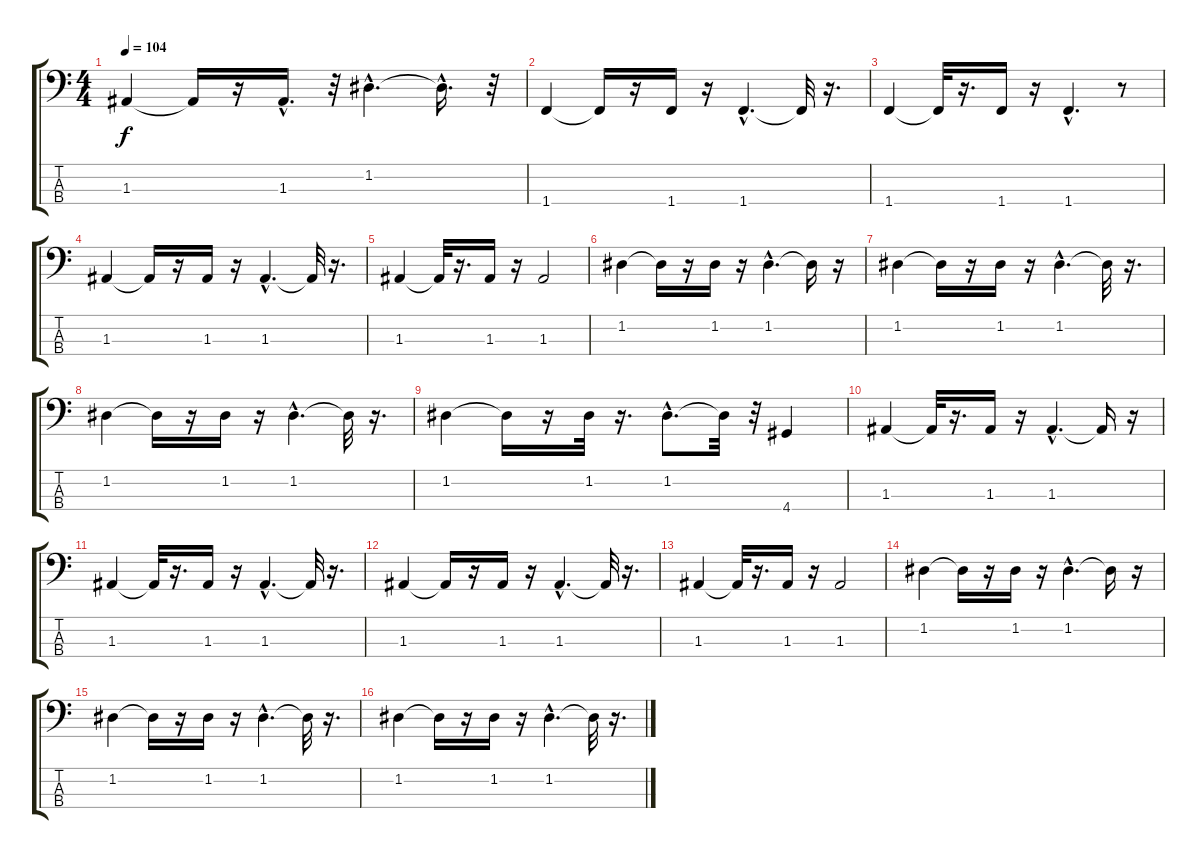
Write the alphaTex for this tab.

\track "" {instrument electricbassfinger}
\staff {score tabs}
\tuning (G2 D2 A1 E1) {hide}
\ts (4 4)
\tempo 104
\clef f4
\ks c
1.3.4{dy f} 1.3{t}.16 r.16 1.3{hac}.16{d} r.32 1.2{hac}.4{d} 1.2{hac t}.16{d} r.32 |
1.4.4 1.4{t}.16 r.16 1.4.16 r.16 1.4{hac}.4{d} 1.4{t}.32 r.16{d} |
1.4.4 1.4{t}.32 r.16{d} 1.4.16 r.16 1.4{hac}.4{d} r.8 |
1.3.4 1.3{t}.16 r.16 1.3.16 r.16 1.3{hac}.4{d} 1.3{t}.32 r.16{d} |
1.3.4 1.3{t}.32 r.16{d} 1.3.16 r.16 1.3.2 |
1.2.4 1.2{t}.16 r.16 1.2.16 r.16 1.2{hac}.4{d} 1.2{t}.16 r.16 |
1.2.4 1.2{t}.16 r.16 1.2.16 r.16 1.2{hac}.4{d} 1.2{t}.32 r.16{d} |
1.2.4 1.2{t}.16 r.16 1.2.16 r.16 1.2{hac}.4{d} 1.2{t}.32 r.16{d} |
1.2.4 1.2{t}.16 r.16 1.2.32 r.16{d} 1.2{hac}.8{d} 1.2{t}.32 r.32 4.4.4 |
1.3.4 1.3{t}.32 r.16{d} 1.3.16 r.16 1.3{hac}.4{d} 1.3{t}.16 r.16 |
1.3.4 1.3{t}.32 r.16{d} 1.3.16 r.16 1.3{hac}.4{d} 1.3{t}.32 r.16{d} |
1.3.4 1.3{t}.16 r.16 1.3.16 r.16 1.3{hac}.4{d} 1.3{t}.32 r.16{d} |
1.3.4 1.3{t}.32 r.16{d} 1.3.16 r.16 1.3.2 |
1.2.4 1.2{t}.16 r.16 1.2.16 r.16 1.2{hac}.4{d} 1.2{t}.16 r.16 |
1.2.4 1.2{t}.16 r.16 1.2.16 r.16 1.2{hac}.4{d} 1.2{t}.32 r.16{d} |
1.2.4 1.2{t}.16 r.16 1.2.16 r.16 1.2{hac}.4{d} 1.2{t}.32 r.16{d}
